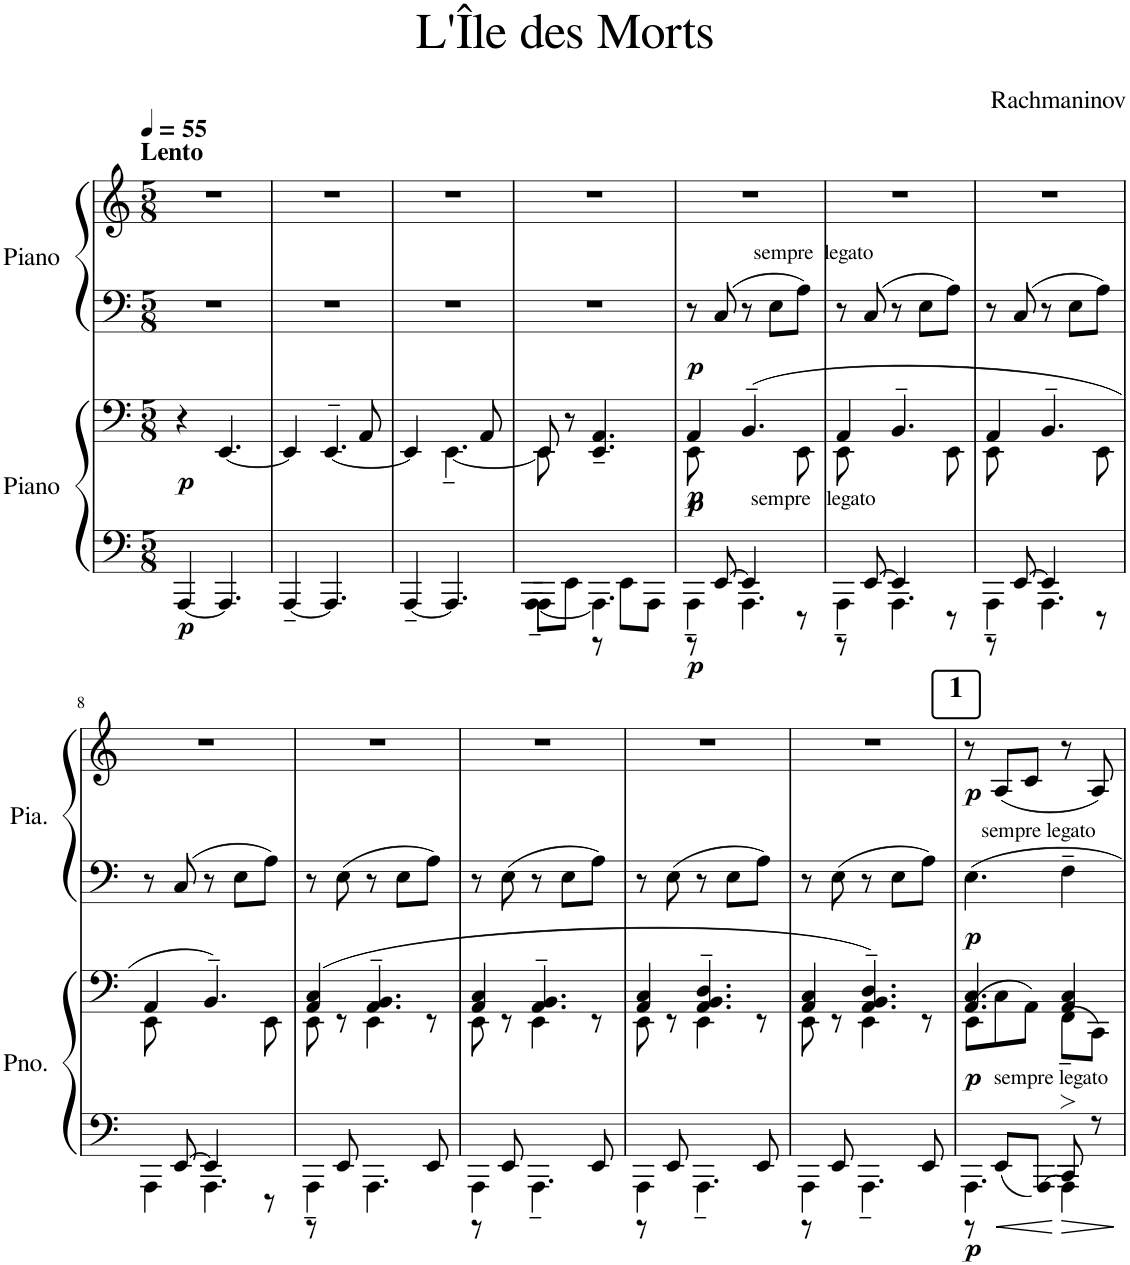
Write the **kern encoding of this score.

**kern	**kern	**dynam	**kern	**kern	**dynam
*part2	*part2	*part2	*part1	*part1	*part1
*staff4	*staff3	*staff3/4	*staff2	*staff1	*staff1/2
*I"Piano	*	*	*I"Piano	*	*
*I'Pno.	*	*	*I'Pia.	*	*
*clefF4	*clefF4	*	*clefF4	*clefG2	*
*k[]	*k[]	*	*k[]	*k[]	*
*M5/8	*M5/8	*	*M5/8	*M5/8	*
*MM55	*MM55	*	*MM55	*MM55	*
=1	=1	=1	=1	=1	=1
!	!	!	!	!LO:TX:a:B:t=Lento	!
!	!	!LO:DY:b=2	!	!	!
!	!	!LO:DY:n=1:b	!	!	!
[4AAA/	4r	p p	8%5r	8%5r	.
4.AAA/]	[<4.EE/	.	.	.	.
=2	=2	=2	=2	=2	=2
*	*^	*	*	*	*
[4AAA~/	4EE/]	2ryy	.	8%5r	8%5r	.
4.AAA/]	[<4.EE~/	.	.	.	.	.
.	.	8AA/	.	.	.	.
=3	=3	=3	=3	=3	=3	=3
[4AAA~/	4EE/]	2ryy	.	8%5r	8%5r	.
4.AAA/]	[4.EE~\	.	.	.	.	.
.	.	8AA/	.	.	.	.
=4	=4	=4	=4	=4	=4	=4
*^	*	*	*	*	*	*
[4AAA~\	8AAA\L	8EE\]	8EE/	.	8%5r	8%5r	.
.	8EE\J	8r	2ryy	.	.	.	.
4.AAA\]	8r	4.EE/~ 4.AA/~	.	.	.	.	.
.	8EE\L	.	.	.	.	.	.
.	8AAA\J	.	.	.	.	.	.
=5	=5	=5	=5	=5	=5	=5	=5
!	!	!	!	!LO:DY:b=2	!	!	!
!	!	!	!	!LO:DY:n=1:b	!	!	!
!	!	!	!	!LO:DY:n=2:b	!	!	!LO:DY:b=2
4AAA~\	8r	4AA/	8EE\	p p p	8r	8%5r	p
.	[8EE/	.	4.ryy	.	8C/	.	.
!	!	!	!	!	!LO:TX:a:t=sempre  legato	!	!
!LO:TX:a:t=sempre   legato	!	!	!	!	!	!	!
4.AAA\	4EE/]	(4.BB~/	.	.	8r	.	.
.	.	.	.	.	8E\L	.	.
.	8r	.	8EE\	.	8A\J	.	.
=6	=6	=6	=6	=6	=6	=6	=6
4AAA~\	8r	4AA/	8EE\	.	8r	8%5r	.
.	[8EE/	.	4.ryy	.	8C/	.	.
4.AAA\	4EE/]	4.BB~/	.	.	8r	.	.
.	.	.	.	.	8E\L	.	.
.	8r	.	8EE\	.	8A\J	.	.
=7	=7	=7	=7	=7	=7	=7	=7
4AAA~\	8r	4AA/	8EE\	.	8r	8%5r	.
.	[8EE/	.	4.ryy	.	8C/	.	.
4.AAA\	4EE/]	4.BB~/	.	.	8r	.	.
.	.	.	.	.	8E\L	.	.
.	8r	.	8EE\	.	8A\J	.	.
!!LO:LB:g=z
=8	=8	=8	=8	=8	=8	=8	=8
4AAA\	8ryy	4AA/	8EE\	.	8r	8%5r	.
.	[8EE/	.	4.ryy	.	8C/	.	.
4.AAA\	4EE/]	4.BB~/)	.	.	8r	.	.
.	.	.	.	.	8E\L	.	.
.	8r	.	8EE\	.	8A\J	.	.
=9	=9	=9	=9	=9	=9	=9	=9
4AAA~\	8r	(4AA/ 4C/	8EE\	.	8r	8%5r	.
.	8EE/	.	8r	.	8E\	.	.
4.AAA\	4ryy	4.AA/~ 4.BB/~	4EE\	.	8r	.	.
.	.	.	.	.	8E\L	.	.
.	8EE/	.	8r	.	8A\J	.	.
=10	=10	=10	=10	=10	=10	=10	=10
4AAA\	8r	4AA/ 4C/	8EE\	.	8r	8%5r	.
.	8EE/	.	8r	.	8E\	.	.
4.AAA~\	4ryy	4.AA/~ 4.BB/~	4EE\	.	8r	.	.
.	.	.	.	.	8E\L	.	.
.	8EE/	.	8r	.	8A\J	.	.
=11	=11	=11	=11	=11	=11	=11	=11
4AAA\	8r	4AA/ 4C/	8EE\	.	8r	8%5r	.
.	8EE/	.	8r	.	8E\	.	.
4.AAA~\	4ryy	4.AA/~ 4.BB/~ 4.D/~	4EE\	.	8r	.	.
.	.	.	.	.	8E\L	.	.
.	8EE/	.	8r	.	8A\J	.	.
=12	=12	=12	=12	=12	=12	=12	=12
4AAA\	8r	4AA/ 4C/	8EE\	.	8r	8%5r	.
.	8EE/	.	8r	.	8E\	.	.
4.AAA~\	4ryy	4.AA/~ 4.BB/~ 4.D/~)	4EE\	.	8r	.	.
.	.	.	.	.	8E\L	.	.
.	8EE/	.	8r	.	8A\J	.	.
!!LO:REH:place=s1:a:t=
!!LO:REH:place=s1:a:B:cj:fs=14:t=1
=13	=13	=13	=13	=13	=13	=13	=13
!	!	!	!	!LO:DY:b=2	!	!	!
!	!	!	!	!LO:DY:n=1:b	!	!	!LO:DY:b=2
!	!	!	!	!	!	!	!LO:DY:n=1:b
4.AAA\	8r	(8EE\L	4.AA/ 4.C/	p p	4.E\	8r	p p
!	!LO:TX:a:t=sempre legato	!	!	!	!	!	!
.	8EE/L	8C\	.	.	.	(8A/L	.
.	[8AAA/J	8AA\J)	.	.	.	8c/J	.
!	!	!	!	!	!LO:TX:a:t=sempre legato	!	!
8CC>/	4AAA\]	(8FF~\L	4AA/ 4C/	.	4F~\	8r	.
8r	.	8CC\J)	.	.	.	8A/)	.
*v	*v	*	*	*	*	*	*
*	*v	*v	*	*	*	*
=	=	=	=	=	=
*-	*-	*-	*-	*-	*-
